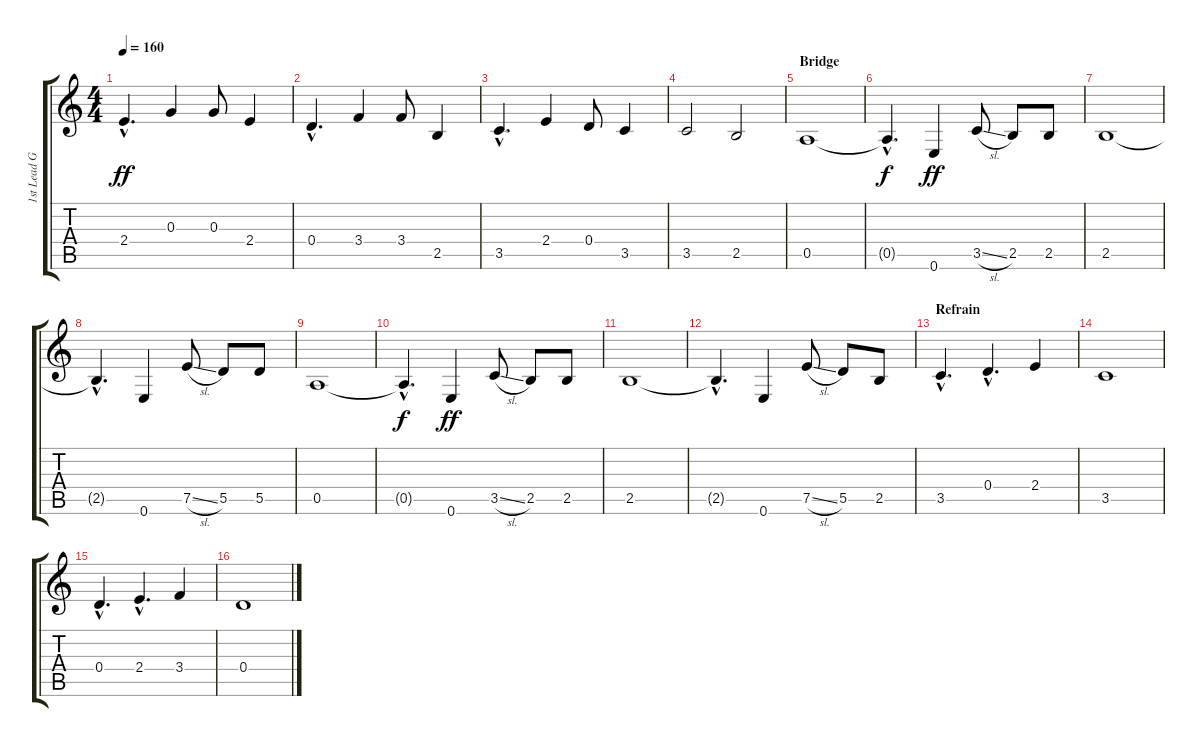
\track ("1st Lead Guitar" "1st Lead G") {instrument acousticguitarsteel}
\staff {score tabs}
\tuning (E4 B3 G3 D3 A2 E2) {hide}
\ts (4 4)
\tempo 160
\clef g2
\ks c
2.4{hac}.4{d dy ff} 0.3.4 0.3.8 2.4.4 |
0.4{hac}.4{d} 3.4.4 3.4.8 2.5.4 |
3.5{hac}.4{d} 2.4.4 0.4.8 3.5.4 |
3.5.2 2.5.2 |
\section ("" "Bridge")
0.5.1 |
0.5{hac t}.4{d dy f} 0.6.4{dy ff} 3.5{sl}.8 2.5.8 2.5.8 |
2.5.1 |
2.5{hac t}.4{d} 0.6.4 7.5{sl}.8 5.5.8 5.5.8 |
0.5.1 |
0.5{hac t}.4{d dy f} 0.6.4{dy ff} 3.5{sl}.8 2.5.8 2.5.8 |
2.5.1 |
2.5{hac t}.4{d} 0.6.4 7.5{sl}.8 5.5.8 2.5.8 |
\section ("" "Refrain")
3.5{hac}.4{d} 0.4{hac}.4{d} 2.4.4 |
3.5.1 |
0.4{hac}.4{d} 2.4{hac}.4{d} 3.4.4 |
0.4.1
